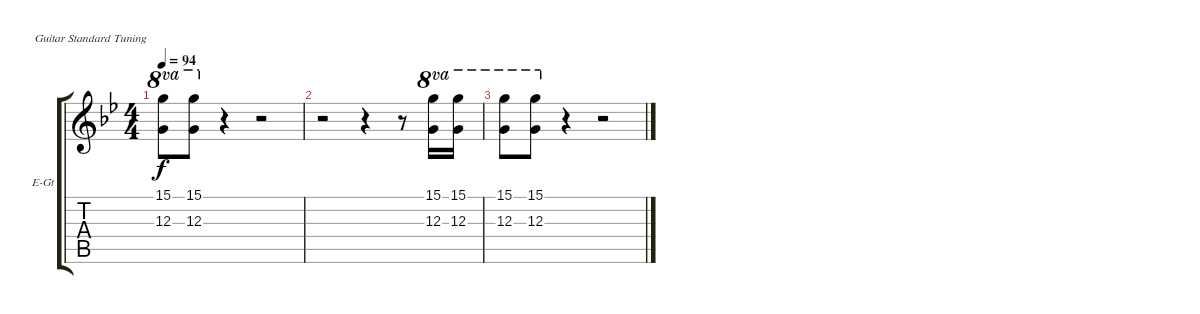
\bracketExtendMode groupsimilarinstruments
\firstSystemTrackNameOrientation horizontal
\otherSystemsTrackNameOrientation horizontal
\track ("Guitar 3" "E-Gt") {instrument distortionguitar}
\staff {score tabs}
\tuning (E4 B3 G3 D3 A2 E2)
\ts (4 4)
\tempo 94
\clef g2
\scale
1.03909
\ks bb
(12.3 15.1).8{ot 8va dy f} (12.3 15.1).8{ot 8va} r.4 r.2 |
\scale
0.960908 r.2 r.4 r.8 (12.3 15.1).16{ot 8va} (12.3 15.1).16{ot 8va} |
\scale
1.03909 (12.3 15.1).8{ot 8va} (12.3 15.1).8{ot 8va} r.4 r.2 |
\scale
0.960908
